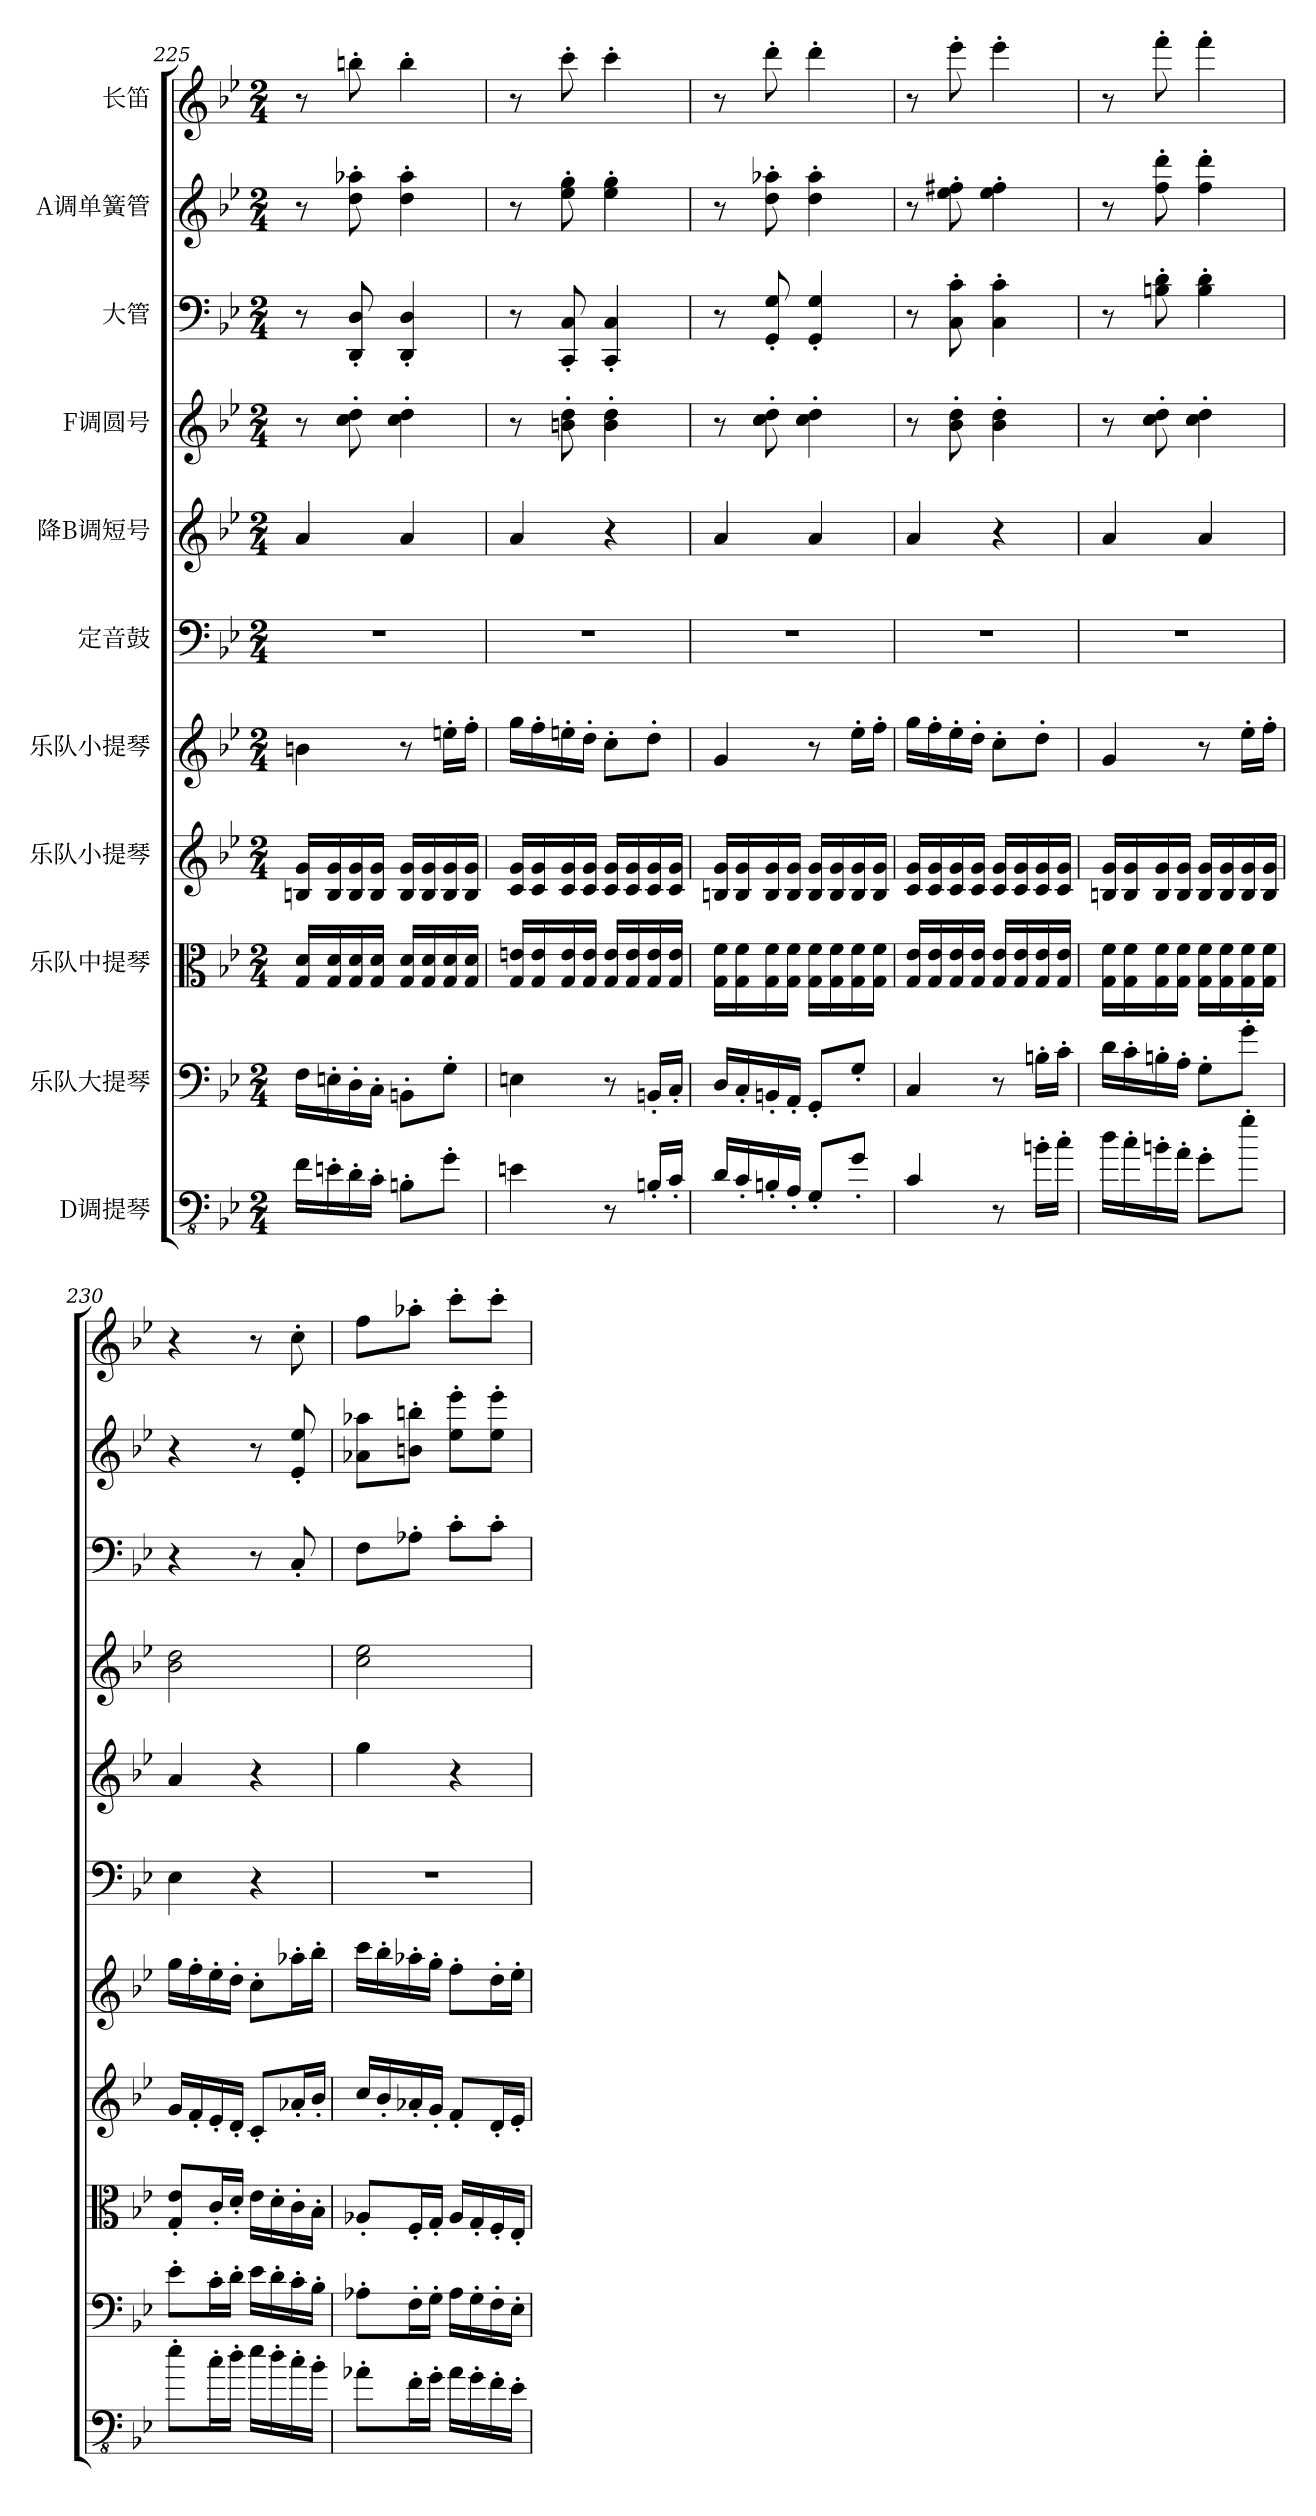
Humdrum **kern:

**kern	**kern	**kern	**kern	**kern	**kern	**kern	**kern	**kern	**kern	**kern
*part11	*part10	*part9	*part8	*part7	*part6	*part5	*part4	*part3	*part2	*part1
*staff11	*staff10	*staff9	*staff8	*staff7	*staff6	*staff5	*staff4	*staff3	*staff2	*staff1
*I"D调提琴	*I"乐队大提琴	*I"乐队中提琴	*I"乐队小提琴	*I"乐队小提琴	*I"定音鼓	*I"降B调短号	*I"F调圆号	*I"大管	*I"A调单簧管	*I"长笛
!!LO:PB:g=z
*clefFv4	*clefF4	*clefC3	*clefG2	*clefG2	*clefF4	*clefG2	*clefG2	*clefF4	*clefG2	*clefG2
*ITrd7c12	*	*	*	*	*	*ITrd1c2	*ITrd4c7	*	*ITrd2c3	*
*k[b-e-]	*k[b-e-]	*k[b-e-]	*k[b-e-]	*k[b-e-]	*k[b-e-]	*k[b-e-a-d-]	*k[b-e-a-]	*k[b-e-]	*k[f#]	*k[b-e-]
*M2/4	*M2/4	*M2/4	*M2/4	*M2/4	*M2/4	*M2/4	*M2/4	*M2/4	*M2/4	*M2/4
=225	=225	=225	=225	=225	=225	=225	=225	=225	=225	=225
16FF\LL	16F\LL	16G/ 16d/LL	16Bn/ 16g/LL	4bn\	2r	4g/	8r	8r	8r	8r
16EEn'\	16En'\	16G/ 16d/	16B/ 16g/	.	.	.	.	.	.	.
16DD'\	16D'\	16G/ 16d/	16B/ 16g/	.	.	.	8f\' 8g\'	8DD/' 8D/'	8b\' 8ffn\'	8bbn'\
16CC'\JJ	16C'\JJ	16G/ 16d/JJ	16B/ 16g/JJ	.	.	.	.	.	.	.
8BBBn'\L	8BBn'\L	16G/ 16d/LL	16B/ 16g/LL	8r	.	4g/	4f\' 4g\'	4DD/' 4D/'	4b\' 4ff\'	4bb'\
.	.	16G/ 16d/	16B/ 16g/	.	.	.	.	.	.	.
8GG'\J	8G'\J	16G/ 16d/	16B/ 16g/	16een'\LL	.	.	.	.	.	.
.	.	16G/ 16d/JJ	16B/ 16g/JJ	16ff'\JJ	.	.	.	.	.	.
=226	=226	=226	=226	=226	=226	=226	=226	=226	=226	=226
4EEn\	4En\	16G/ 16en/LL	16c/ 16g/LL	16gg\LL	2r	4g/	8r	8r	8r	8r
.	.	16G/ 16e/	16c/ 16g/	16ff'\	.	.	.	.	.	.
.	.	16G/ 16e/	16c/ 16g/	16een'\	.	.	8en\' 8g\'	8CC/' 8C/'	8cc\' 8ee\'	8ccc'\
.	.	16G/ 16e/JJ	16c/ 16g/JJ	16dd'\JJ	.	.	.	.	.	.
8r	8r	16G/ 16e/LL	16c/ 16g/LL	8cc'\L	.	4r	4e\' 4g\'	4CC/' 4C/'	4cc\' 4ee\'	4ccc'\
.	.	16G/ 16e/	16c/ 16g/	.	.	.	.	.	.	.
16BBBn'/LL	16BBn'/LL	16G/ 16e/	16c/ 16g/	8dd'\J	.	.	.	.	.	.
16CC'/JJ	16C'/JJ	16G/ 16e/JJ	16c/ 16g/JJ	.	.	.	.	.	.	.
=227	=227	=227	=227	=227	=227	=227	=227	=227	=227	=227
16DD/LL	16D/LL	16G\ 16f\LL	16Bn/ 16g/LL	4g/	2r	4g/	8r	8r	8r	8r
16CC'/	16C'/	16G\ 16f\	16B/ 16g/	.	.	.	.	.	.	.
16BBBn'/	16BBn'/	16G\ 16f\	16B/ 16g/	.	.	.	8f\' 8g\'	8GG/' 8G/'	8b\' 8ffn\'	8ddd'\
16AAA'/JJ	16AA'/JJ	16G\ 16f\JJ	16B/ 16g/JJ	.	.	.	.	.	.	.
8GGG'/L	8GG'/L	16G\ 16f\LL	16B/ 16g/LL	8r	.	4g/	4f\' 4g\'	4GG/' 4G/'	4b\' 4ff\'	4ddd'\
.	.	16G\ 16f\	16B/ 16g/	.	.	.	.	.	.	.
8GG'/J	8G'/J	16G\ 16f\	16B/ 16g/	16ee-'\LL	.	.	.	.	.	.
.	.	16G\ 16f\JJ	16B/ 16g/JJ	16ff'\JJ	.	.	.	.	.	.
!!LO:PB:g=z
=228	=228	=228	=228	=228	=228	=228	=228	=228	=228	=228
4CC/	4C/	16G/ 16e-/LL	16c/ 16g/LL	16gg\LL	2r	4g/	8r	8r	8r	8r
.	.	16G/ 16e-/	16c/ 16g/	16ff'\	.	.	.	.	.	.
.	.	16G/ 16e-/	16c/ 16g/	16ee-'\	.	.	8e-\' 8g\'	8C\' 8c\'	8cc\' 8dd#X\'	8eee-'\
.	.	16G/ 16e-/JJ	16c/ 16g/JJ	16dd'\JJ	.	.	.	.	.	.
8r	8r	16G/ 16e-/LL	16c/ 16g/LL	8cc'\L	.	4r	4e-\' 4g\'	4C\' 4c\'	4cc\' 4dd#\'	4eee-'\
.	.	16G/ 16e-/	16c/ 16g/	.	.	.	.	.	.	.
16BBn'\LL	16Bn'\LL	16G/ 16e-/	16c/ 16g/	8dd'\J	.	.	.	.	.	.
16C'\JJ	16c'\JJ	16G/ 16e-/JJ	16c/ 16g/JJ	.	.	.	.	.	.	.
=229	=229	=229	=229	=229	=229	=229	=229	=229	=229	=229
16D\LL	16d\LL	16G\ 16f\LL	16Bn/ 16g/LL	4g/	2r	4g/	8r	8r	8r	8r
16C'\	16c'\	16G\ 16f\	16B/ 16g/	.	.	.	.	.	.	.
16BBn'\	16Bn'\	16G\ 16f\	16B/ 16g/	.	.	.	8f\' 8g\'	8Bn\' 8d\'	8dd\' 8bb\'	8fff'\
16AA'\JJ	16A'\JJ	16G\ 16f\JJ	16B/ 16g/JJ	.	.	.	.	.	.	.
8GG'\L	8G'\L	16G\ 16f\LL	16B/ 16g/LL	8r	.	4g/	4f\' 4g\'	4B\' 4d\'	4dd\' 4bb\'	4fff'\
.	.	16G\ 16f\	16B/ 16g/	.	.	.	.	.	.	.
8G'\J	8g'\J	16G\ 16f\	16B/ 16g/	16ee-'\LL	.	.	.	.	.	.
.	.	16G\ 16f\JJ	16B/ 16g/JJ	16ff'\JJ	.	.	.	.	.	.
=230	=230	=230	=230	=230	=230	=230	=230	=230	=230	=230
8E-'\L	8e-'\L	8G/' 8e-/'L	16g/LL	16gg\LL	4E-\	4g/	2e-\ 2g\	4r	4r	4r
.	.	.	16f'/	16ff'\	.	.	.	.	.	.
16C'\L	16c'\L	16c'/L	16e-'/	16ee-'\	.	.	.	.	.	.
16D'\JJ	16d'\JJ	16d'/JJ	16d'/JJ	16dd'\JJ	.	.	.	.	.	.
16E-\LL	16e-\LL	16e-\LL	8c'/L	8cc'\L	4r	4r	.	8r	8r	8r
16D'\	16d'\	16d'\	.	.	.	.	.	.	.	.
16C'\	16c'\	16c'\	16a-X'/L	16aa-X'\L	.	.	.	8C'/	8c/' 8cc/'	8cc'\
16BB-'\JJ	16B-'\JJ	16B-'\JJ	16b-'/JJ	16bb-'\JJ	.	.	.	.	.	.
!!LO:PB:g=z
=231	=231	=231	=231	=231	=231	=231	=231	=231	=231	=231
8AA-X'\L	8A-X'\L	8A-X'/L	16cc/LL	16ccc\LL	2r	4ff\	2f\ 2a-\	8F\L	8fn\ 8ffn\L	8ff\L
.	.	.	16b-'/	16bb-'\	.	.	.	.	.	.
16FF'\L	16F'\L	16F'/L	16a-X'/	16aa-X'\	.	.	.	8A-X'\J	8g#X\' 8gg#X\'J	8aa-X'\J
16GG'\JJ	16G'\JJ	16G'/JJ	16g'/JJ	16gg'\JJ	.	.	.	.	.	.
16AA-\LL	16A-\LL	16A-/LL	8f'/L	8ff'\L	.	4r	.	8c'\L	8cc\' 8ccc\'L	8ccc'\L
16GG'\	16G'\	16G'/	.	.	.	.	.	.	.	.
16FF'\	16F'\	16F'/	16d'/L	16dd'\L	.	.	.	8c'\J	8cc\' 8ccc\'J	8ccc'\J
16EE-'\JJ	16E-'\JJ	16E-'/JJ	16e-'/JJ	16ee-'\JJ	.	.	.	.	.	.
=	=	=	=	=	=	=	=	=	=	=
*-	*-	*-	*-	*-	*-	*-	*-	*-	*-	*-
